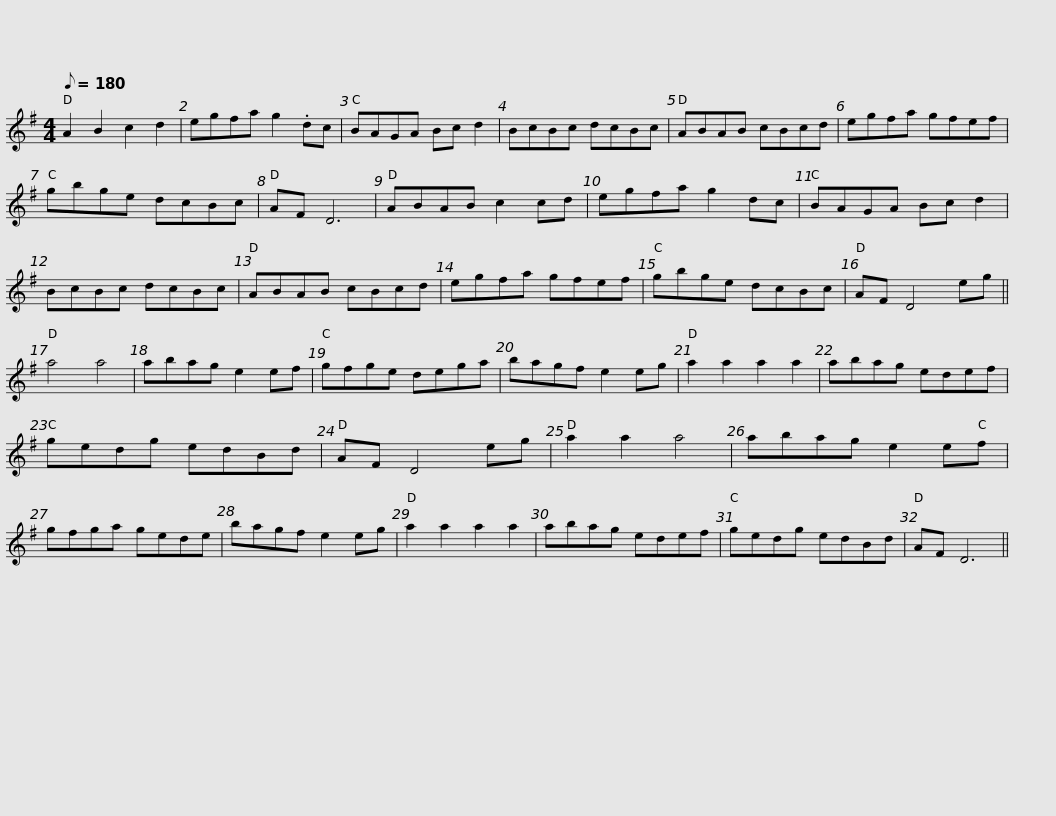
X:1
L:1/8
Q:1/8=180
M:4/4
I:linebreak $
K:Emin
V:1 treble
V:1
 A2 B2 c2 d2 | egfa g2 .dc | BAGA Bc d2 | BcBc dcBc | ABAB cBcd | %5
 egfa gfef |$ gbge dcBc | AF D6 | ABAB c2 cd | egfa g2 dc | %10
 BAGA Bc d2 | BcBc dcBc |$ ABAB cBcd | egfa gfef | gbge dcBc | %15
 AF D4 eg || a4 a4 | abag e2 ef |$ gfge dega | bagf e2 eg | %20
 a2 a2 a2 a2 | abag edef | gedg edBd | AF D4 eg |$ a2 a2 a4 | %25
 abag e2 ef | gfga gede | bagf e2 eg | a2 a2 a2 a2 | abag edef |$ %30
 gedg edBd | AF D6 || %32
